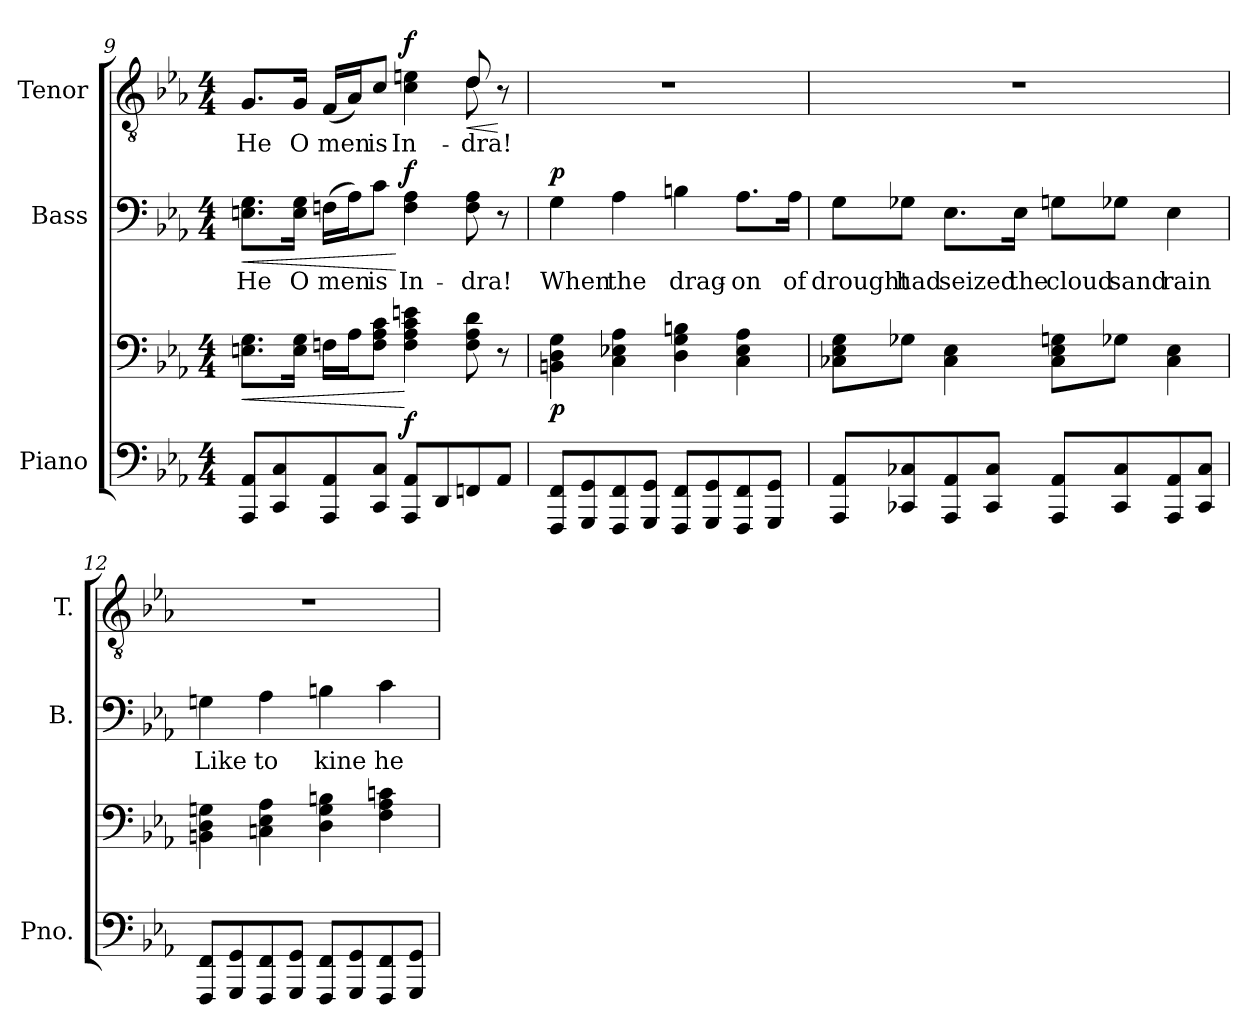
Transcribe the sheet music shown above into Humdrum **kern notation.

**kern	**kern	**dynam	**kern	**text	**dynam	**kern	**text	**dynam
*part3	*part3	*part3	*part2	*part2	*part2	*part1	*part1	*part1
*staff4	*staff3	*staff3/4	*staff2	*staff2	*staff2	*staff1	*staff1	*staff1
*I"Piano	*	*	*I"Bass	*	*	*I"Tenor	*	*
*I'Pno.	*	*	*I'B.	*	*	*I'T.	*	*
*clefF4	*clefF4	*	*clefF4	*	*	*clefGv2	*	*
*	*	*	*	*	*	*ITrd7c12	*	*
*k[b-e-a-]	*k[b-e-a-]	*	*k[b-e-a-]	*	*	*k[b-e-a-]	*	*
*E-:	*E-:	*	*E-:	*	*	*E-:	*	*
*M4/4	*M4/4	*	*M4/4	*	*	*M4/4	*	*
=9	=9	=9	=9	=9	=9	=9	=9	=9
!	!	!LO:HP:b	!	!	!	!	!	!
!	!	!	!	!LO:LY:b:color=#000000	!LO:HP:b	!	!	!
*	*	*	*	*	*	*^	*	*
!	!	!	!	!	!	!	!	!LO:LY:b:color=#000000	!
8AAA-i/ 8AA-iL	8.Eni\ 8.GiL	<	8.Eni\ 8.GiL	He	<	2.ryy	8.GGi/L	He	.
8CCi/ 8Ci	.	.	.	.	.	.	.	.	.
!	!	!	!	!LO:LY:b:color=#000000	!	!	!	!	!
!	!	!	!	!	!	!	!	!LO:LY:b:color=#000000	!
.	16Ei\ 16GiJk	.	16Ei\ 16GiJk	O	.	.	16GGi/Jk	O	.
!	!	!	!	!LO:LY:b:color=#000000	!	!	!	!	!
!	!	!	!	!	!	!	!	!LO:LY:b:color=#000000	!
8AAA-i/ 8AA-i	16Fni\LL	.	(16Fni\LL	men	.	.	(16FFi/LL	men	.
.	16A-i\J	.	16A-i\J)	.	.	.	16AA-i/J)	.	.
!	!	!	!	!LO:LY:b:color=#000000	!	!	!	!	!
!	!	!	!	!	!	!	!	!LO:LY:b:color=#000000	!
8CCi/ 8CiJ	8Fi\ 8A-i 8ciJ	.	8ci\J	is	.	.	8Ci/J	is	.
!	!	!	!	!LO:LY:b:color=#000000	!	!	!	!	!
!	!	!	!	!	!	!	!	!LO:LY:b:color=#000000	!
8AAA-i/ 8AA-iL	4Fi\ 4A-i 4ci 4eni	[ f	4Fi\ 4A-i	In-	[ f	.	4Ci\ 4Eni	In-	f
8DDi/	.	.	.	.	.	.	.	.	.
!	!	!	!	!LO:LY:b:color=#000000	!	!	!	!	!LO:HP:b
!	!	!	!	!	!	!	!	!LO:LY:b:color=#000000	!
8FFni/	8Fi\ 8A-i 8di	.	8Fi\ 8A-i	-dra!	.	8Di/	8Di\	-dra!	<
8AA-i/J	8r	.	8r	.	.	8ryy	8r	.	[
*	*	*	*	*	*	*v	*v	*	*
!!LO:PB:g=z
=10	=10	=10	=10	=10	=10	=10	=10	=10
*	*	*	*	*	*	*^	*	*
!	!	!	!	!LO:LY:b:color=#000000	!	!	!	!	!
*	*	*	*	*	*	*v	*v	*	*
8FFFi/ 8FFiL	4BBni\ 4Di 4Gi	p	4Gi\	When	p	1r	.	.
8GGGi/ 8GGi	.	.	.	.	.	.	.	.
!	!	!	!	!LO:LY:b:color=#000000	!	!	!	!
8FFFi/ 8FFi	4Ci\ 4E-Xi 4A-i	.	4A-i\	the	.	.	.	.
8GGGi/ 8GGiJ	.	.	.	.	.	.	.	.
!	!	!	!	!LO:LY:b:color=#000000	!	!	!	!
8FFFi/ 8FFiL	4Di\ 4Gi 4Bni	.	4Bni\	drag-	.	.	.	.
8GGGi/ 8GGi	.	.	.	.	.	.	.	.
!	!	!	!	!LO:LY:b:color=#000000	!	!	!	!
8FFFi/ 8FFi	4Ci\ 4E-i 4A-i	.	8.A-i\L	-on	.	.	.	.
8GGGi/ 8GGiJ	.	.	.	.	.	.	.	.
!	!	!	!	!LO:LY:b:color=#000000	!	!	!	!
.	.	.	16A-i\Jk	of	.	.	.	.
=11	=11	=11	=11	=11	=11	=11	=11	=11
!	!	!	!	!LO:LY:b:color=#000000	!	!	!	!
8AAA-i/ 8AA-iL	8C-Xi\ 8E-i 8GiL	.	8Gi\L	drought	.	1r	.	.
!	!	!	!	!LO:LY:b:color=#000000	!	!	!	!
8CC-Xi/ 8C-Xi	8G-Xi\J	.	8G-Xi\J	had	.	.	.	.
!	!	!	!	!LO:LY:b:color=#000000	!	!	!	!
8AAA-i/ 8AA-i	4C-i\ 4E-i	.	8.E-i\L	seized	.	.	.	.
8CC-i/ 8C-iJ	.	.	.	.	.	.	.	.
!	!	!	!	!LO:LY:b:color=#000000	!	!	!	!
.	.	.	16E-i\Jk	the	.	.	.	.
!	!	!	!	!LO:LY:b:color=#000000	!	!	!	!
8AAA-i/ 8AA-iL	8C-i\ 8E-i 8GniL	.	8Gni\L	cloud	.	.	.	.
!	!	!	!	!LO:LY:b:color=#000000	!	!	!	!
8CC-i/ 8C-i	8G-Xi\J	.	8G-Xi\J	sand	.	.	.	.
!	!	!	!	!LO:LY:b:color=#000000	!	!	!	!
8AAA-i/ 8AA-i	4C-i\ 4E-i	.	4E-i\	rain	.	.	.	.
8CC-i/ 8C-iJ	.	.	.	.	.	.	.	.
=12	=12	=12	=12	=12	=12	=12	=12	=12
!	!	!	!	!LO:LY:b:color=#000000	!	!	!	!
8FFFi/ 8FFiL	4BBni\ 4Di 4Gni	.	4Gni\	Like	.	1r	.	.
8GGGi/ 8GGi	.	.	.	.	.	.	.	.
!	!	!	!	!LO:LY:b:color=#000000	!	!	!	!
8FFFi/ 8FFi	4Cni\ 4E-i 4A-i	.	4A-i\	to	.	.	.	.
8GGGi/ 8GGiJ	.	.	.	.	.	.	.	.
!	!	!	!	!LO:LY:b:color=#000000	!	!	!	!
8FFFi/ 8FFiL	4Di\ 4Gi 4Bni	.	4Bni\	kine	.	.	.	.
8GGGi/ 8GGi	.	.	.	.	.	.	.	.
!	!	!	!	!LO:LY:b:color=#000000	!	!	!	!
8FFFi/ 8FFi	4Fi\ 4A-i 4cni	.	4ci\	he	.	.	.	.
8GGGi/ 8GGiJ	.	.	.	.	.	.	.	.
=	=	=	=	=	=	=	=	=
*-	*-	*-	*-	*-	*-	*-	*-	*-
